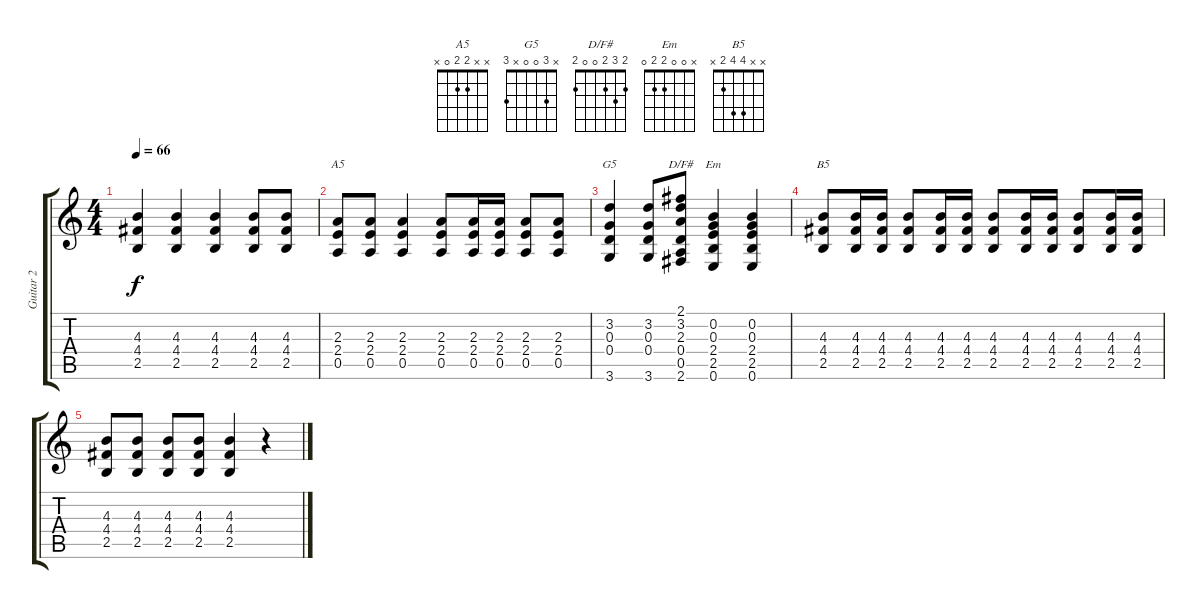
\track ("Guitar 2" "Guitar 2") {instrument electricguitarjazz}
\staff {score tabs}
\tuning (E4 B3 G3 D3 A2 E2) {hide}
\chord ("A5" x x 2 2 0 x)
\chord ("G5" x 3 0 0 x 3)
\chord ("D/F#" 2 3 2 0 0 2)
\chord ("Em" x 0 0 2 2 0)
\chord ("B5" x x 4 4 2 x)
\ts (4 4)
\tempo 66
\clef g2
\ks c
(4.3 4.4 2.5).4{dy f} (4.3 4.4 2.5).4 (4.3 4.4 2.5).4 (4.3 4.4 2.5).8 (4.3 4.4 2.5).8 |
(2.3 2.4 0.5).8{ch "A5"} (2.3 2.4 0.5).8 (2.3 2.4 0.5).4 (2.3 2.4 0.5).8 (2.3 2.4 0.5).16 (2.3 2.4 0.5).16 (2.3 2.4 0.5).8 (2.3 2.4 0.5).8 |
(3.2 0.3 0.4 3.6).4{ch "G5"} (3.2 0.3 0.4 3.6).8 (2.1 3.2 2.3 0.4 0.5 2.6).8{ch "D/F#"} (0.2 0.3 2.4 2.5 0.6).4{ch "Em"} (0.2 0.3 2.4 2.5 0.6).4 |
(4.3 4.4 2.5).8{ch "B5"} (4.3 4.4 2.5).16 (4.3 4.4 2.5).16 (4.3 4.4 2.5).8 (4.3 4.4 2.5).16 (4.3 4.4 2.5).16 (4.3 4.4 2.5).8 (4.3 4.4 2.5).16 (4.3 4.4 2.5).16 (4.3 4.4 2.5).8 (4.3 4.4 2.5).16 (4.3 4.4 2.5).16 |
(4.3 4.4 2.5).8 (4.3 4.4 2.5).8 (4.3 4.4 2.5).8 (4.3 4.4 2.5).8 (4.3 4.4 2.5).4 r.4
